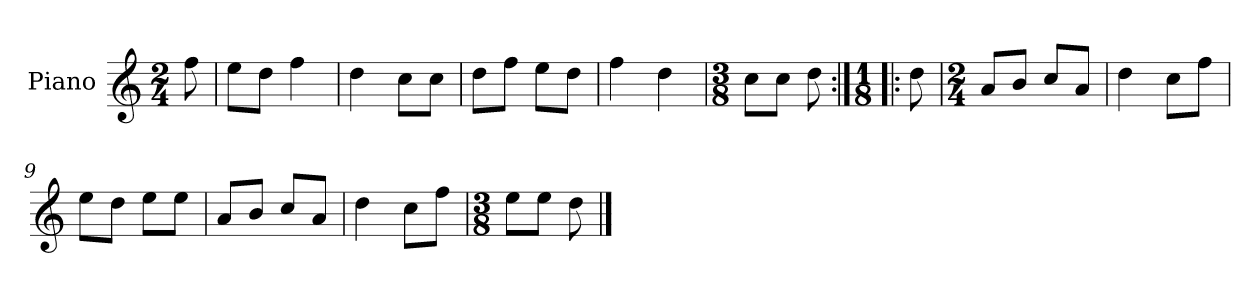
**kern
*part1
*staff1
*I"Piano
*I'Pno.
*clefG2
*k[]
*M2/4
=
8ff\
=1
8ee\L
8dd\J
4ff\
=2
4dd\
8cc\L
8cc\J
=3
8dd\L
8ff\J
8ee\L
8dd\J
=4
4ff\
4dd\
=5
*M3/8
8cc\L
8cc\J
8dd\
=6:|!|:
*M1/8
8dd\
=7
*M2/4
8a/L
8b/J
8cc/L
8a/J
=8
4dd\
8cc\L
8ff\J
=9
8ee\L
8dd\J
8ee\L
8ee\J
=10
8a/L
8b/J
8cc/L
8a/J
=11
4dd\
8cc\L
8ff\J
!!LO:LB:g=z
=12
*M3/8
8ee\L
8ee\J
8dd\
==
*-
